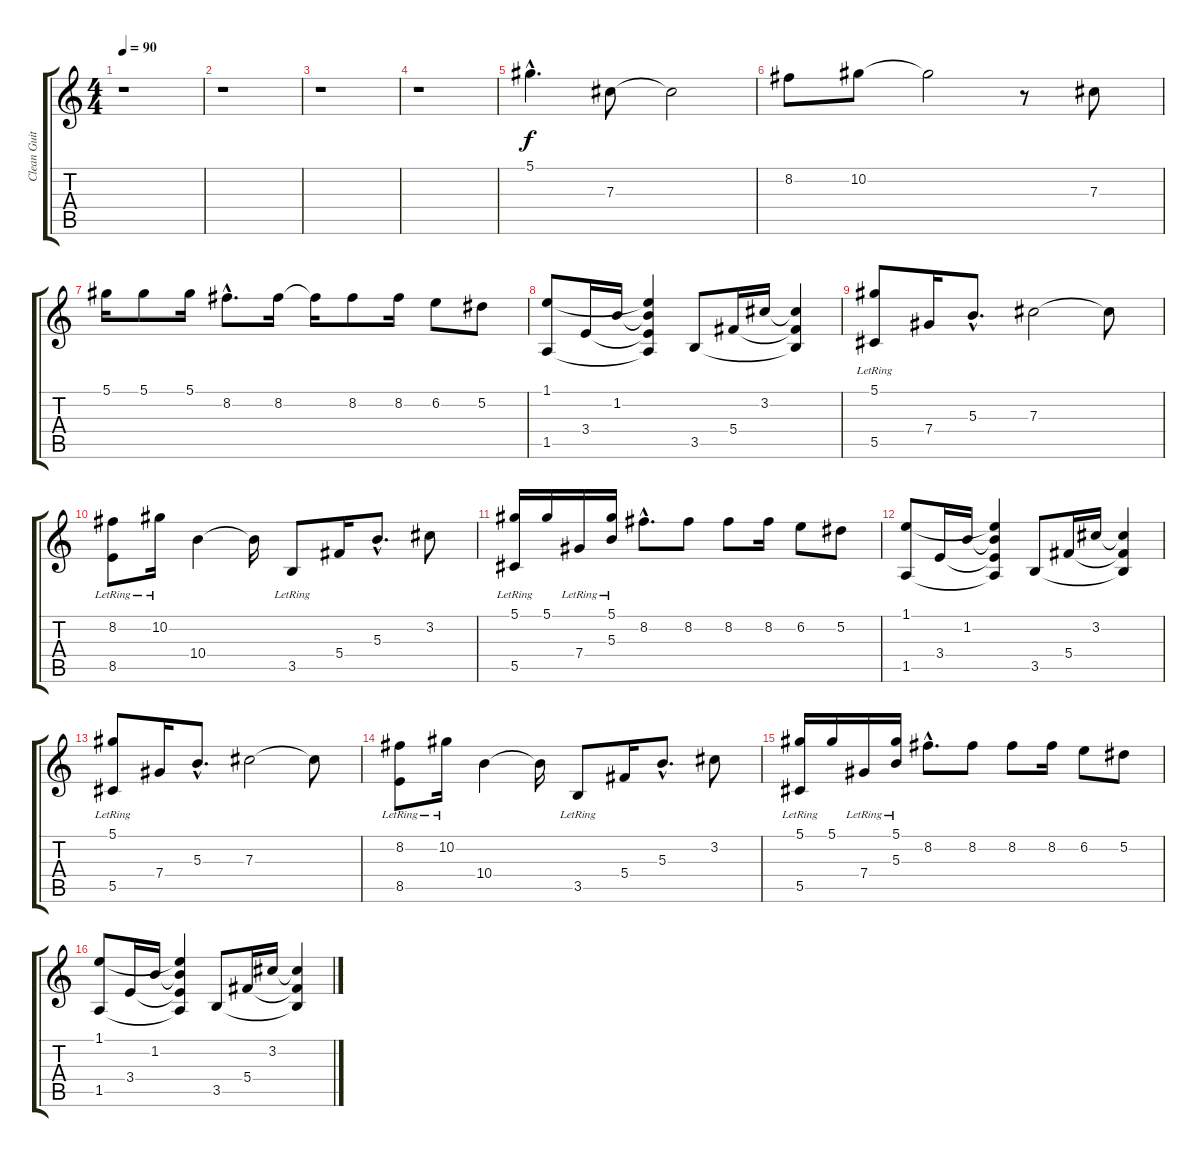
\track ("Clean Guitar" "Clean Guit") {instrument electricguitarjazz}
\staff {score tabs}
\tuning (Eb4 Bb3 Gb3 Db3 Ab2 Eb2) {hide}
\ts (4 4)
\tempo 90
\clef g2
\ks c
r.1{dy f} |
r.1 |
r.1 |
r.1 |
5.1{hac}.4{d} 7.3.8 7.3{t}.2 |
8.2.8 10.2.8 10.2{t}.2 r.8 7.3.8 |
5.1.16 5.1.8 5.1.16 8.2{hac}.8{d} 8.2.16 8.2{t}.16 8.2.8 8.2.16 6.2.8 5.2.8 |
(1.1 1.5).8 3.4.16 1.2.16 (1.1{t} 1.2{t} 3.4{t} 1.5{t}).4 3.5.8 5.4.16 3.2.16 (3.2{t} 5.4{t} 3.5{t}).4 |
(5.1{lr} 5.5{lr}).8 7.4.16 5.3{hac}.8{d} 7.3.2 7.3{t}.8 |
(8.2 8.5{lr}).8 10.2{lr}.16 10.4.4 10.4{t}.16 3.5{lr}.8 5.4.16 5.3{hac}.8{d} 3.2.8 |
(5.1 5.5{lr}).16 5.1.16 7.4{lr}.16 (5.1 5.3{lr}).16 8.2{hac}.8{d} 8.2.8 8.2.8 8.2.16 6.2.8 5.2.8 |
(1.1 1.5).8 3.4.16 1.2.16 (1.1{t} 1.2{t} 3.4{t} 1.5{t}).4 3.5.8 5.4.16 3.2.16 (3.2{t} 5.4{t} 3.5{t}).4 |
(5.1{lr} 5.5{lr}).8 7.4.16 5.3{hac}.8{d} 7.3.2 7.3{t}.8 |
(8.2 8.5{lr}).8 10.2{lr}.16 10.4.4 10.4{t}.16 3.5{lr}.8 5.4.16 5.3{hac}.8{d} 3.2.8 |
(5.1 5.5{lr}).16 5.1.16 7.4{lr}.16 (5.1 5.3{lr}).16 8.2{hac}.8{d} 8.2.8 8.2.8 8.2.16 6.2.8 5.2.8 |
(1.1 1.5).8 3.4.16 1.2.16 (1.1{t} 1.2{t} 3.4{t} 1.5{t}).4 3.5.8 5.4.16 3.2.16 (3.2{t} 5.4{t} 3.5{t}).4
